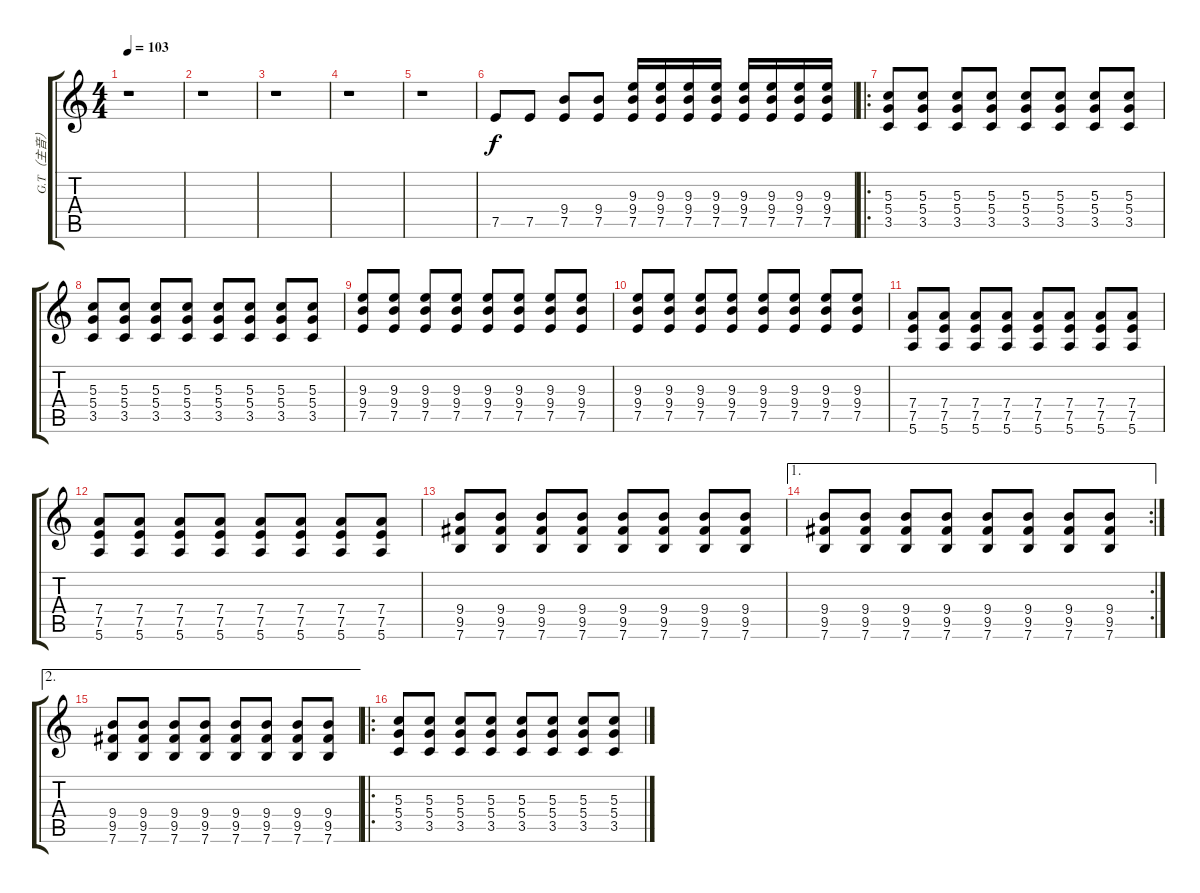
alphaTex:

\track ("G.T（主音）" "G.T（主音）") {instrument overdrivenguitar}
\staff {score tabs}
\tuning (E4 B3 G3 D3 A2 E2) {hide}
\ts (4 4)
\tempo 103
\clef g2
\ks c
r.1{dy f} |
r.1 |
r.1 |
r.1 |
r.1 |
7.5.8 7.5.8 (9.4 7.5).8 (9.4 7.5).8 (9.3 9.4 7.5).16 (9.3 9.4 7.5).16 (9.3 9.4 7.5).16 (9.3 9.4 7.5).16 (9.3 9.4 7.5).16 (9.3 9.4 7.5).16 (9.3 9.4 7.5).16 (9.3 9.4 7.5).16 |
\ro
(5.3 5.4 3.5).8 (5.3 5.4 3.5).8 (5.3 5.4 3.5).8 (5.3 5.4 3.5).8 (5.3 5.4 3.5).8 (5.3 5.4 3.5).8 (5.3 5.4 3.5).8 (5.3 5.4 3.5).8 |
(5.3 5.4 3.5).8 (5.3 5.4 3.5).8 (5.3 5.4 3.5).8 (5.3 5.4 3.5).8 (5.3 5.4 3.5).8 (5.3 5.4 3.5).8 (5.3 5.4 3.5).8 (5.3 5.4 3.5).8 |
(9.3 9.4 7.5).8 (9.3 9.4 7.5).8 (9.3 9.4 7.5).8 (9.3 9.4 7.5).8 (9.3 9.4 7.5).8 (9.3 9.4 7.5).8 (9.3 9.4 7.5).8 (9.3 9.4 7.5).8 |
(9.3 9.4 7.5).8 (9.3 9.4 7.5).8 (9.3 9.4 7.5).8 (9.3 9.4 7.5).8 (9.3 9.4 7.5).8 (9.3 9.4 7.5).8 (9.3 9.4 7.5).8 (9.3 9.4 7.5).8 |
(7.4 7.5 5.6).8 (7.4 7.5 5.6).8 (7.4 7.5 5.6).8 (7.4 7.5 5.6).8 (7.4 7.5 5.6).8 (7.4 7.5 5.6).8 (7.4 7.5 5.6).8 (7.4 7.5 5.6).8 |
(7.4 7.5 5.6).8 (7.4 7.5 5.6).8 (7.4 7.5 5.6).8 (7.4 7.5 5.6).8 (7.4 7.5 5.6).8 (7.4 7.5 5.6).8 (7.4 7.5 5.6).8 (7.4 7.5 5.6).8 |
(9.4 9.5 7.6).8 (9.4 9.5 7.6).8 (9.4 9.5 7.6).8 (9.4 9.5 7.6).8 (9.4 9.5 7.6).8 (9.4 9.5 7.6).8 (9.4 9.5 7.6).8 (9.4 9.5 7.6).8 |
\ae 1
\rc 2
(9.4 9.5 7.6).8 (9.4 9.5 7.6).8 (9.4 9.5 7.6).8 (9.4 9.5 7.6).8 (9.4 9.5 7.6).8 (9.4 9.5 7.6).8 (9.4 9.5 7.6).8 (9.4 9.5 7.6).8 |
\ae 2
(9.4 9.5 7.6).8 (9.4 9.5 7.6).8 (9.4 9.5 7.6).8 (9.4 9.5 7.6).8 (9.4 9.5 7.6).8 (9.4 9.5 7.6).8 (9.4 9.5 7.6).8 (9.4 9.5 7.6).8 |
\ro
(5.3 5.4 3.5).8 (5.3 5.4 3.5).8 (5.3 5.4 3.5).8 (5.3 5.4 3.5).8 (5.3 5.4 3.5).8 (5.3 5.4 3.5).8 (5.3 5.4 3.5).8 (5.3 5.4 3.5).8
